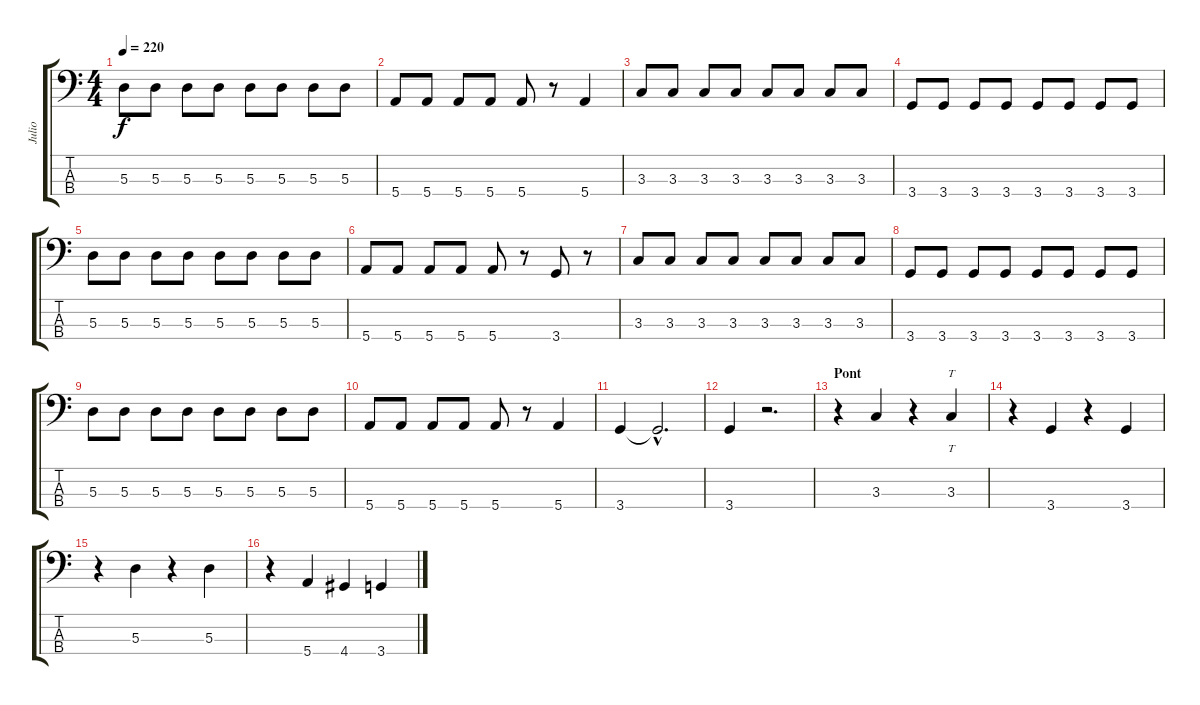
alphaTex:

\track ("Julio" "Julio") {instrument electricbassfinger}
\staff {score tabs}
\tuning (G2 D2 A1 E1) {hide}
\ts (4 4)
\tempo 220
\clef f4
\ks c
5.3.8{dy f} 5.3.8 5.3.8 5.3.8 5.3.8 5.3.8 5.3.8 5.3.8 |
5.4.8 5.4.8 5.4.8 5.4.8 5.4.8 r.8 5.4.4 |
3.3.8 3.3.8 3.3.8 3.3.8 3.3.8 3.3.8 3.3.8 3.3.8 |
3.4.8 3.4.8 3.4.8 3.4.8 3.4.8 3.4.8 3.4.8 3.4.8 |
5.3.8 5.3.8 5.3.8 5.3.8 5.3.8 5.3.8 5.3.8 5.3.8 |
5.4.8 5.4.8 5.4.8 5.4.8 5.4.8 r.8 3.4.8 r.8 |
3.3.8 3.3.8 3.3.8 3.3.8 3.3.8 3.3.8 3.3.8 3.3.8 |
3.4.8 3.4.8 3.4.8 3.4.8 3.4.8 3.4.8 3.4.8 3.4.8 |
5.3.8 5.3.8 5.3.8 5.3.8 5.3.8 5.3.8 5.3.8 5.3.8 |
5.4.8 5.4.8 5.4.8 5.4.8 5.4.8 r.8 5.4.4 |
3.4.4 3.4{hac t}.2{d} |
3.4.4 r.2{d} |
\section ("" "Pont")
r.4 3.3.4 r.4 3.3.4{tt} |
r.4 3.4.4 r.4 3.4.4 |
r.4 5.3.4 r.4 5.3.4 |
r.4 5.4.4 4.4.4 3.4.4
